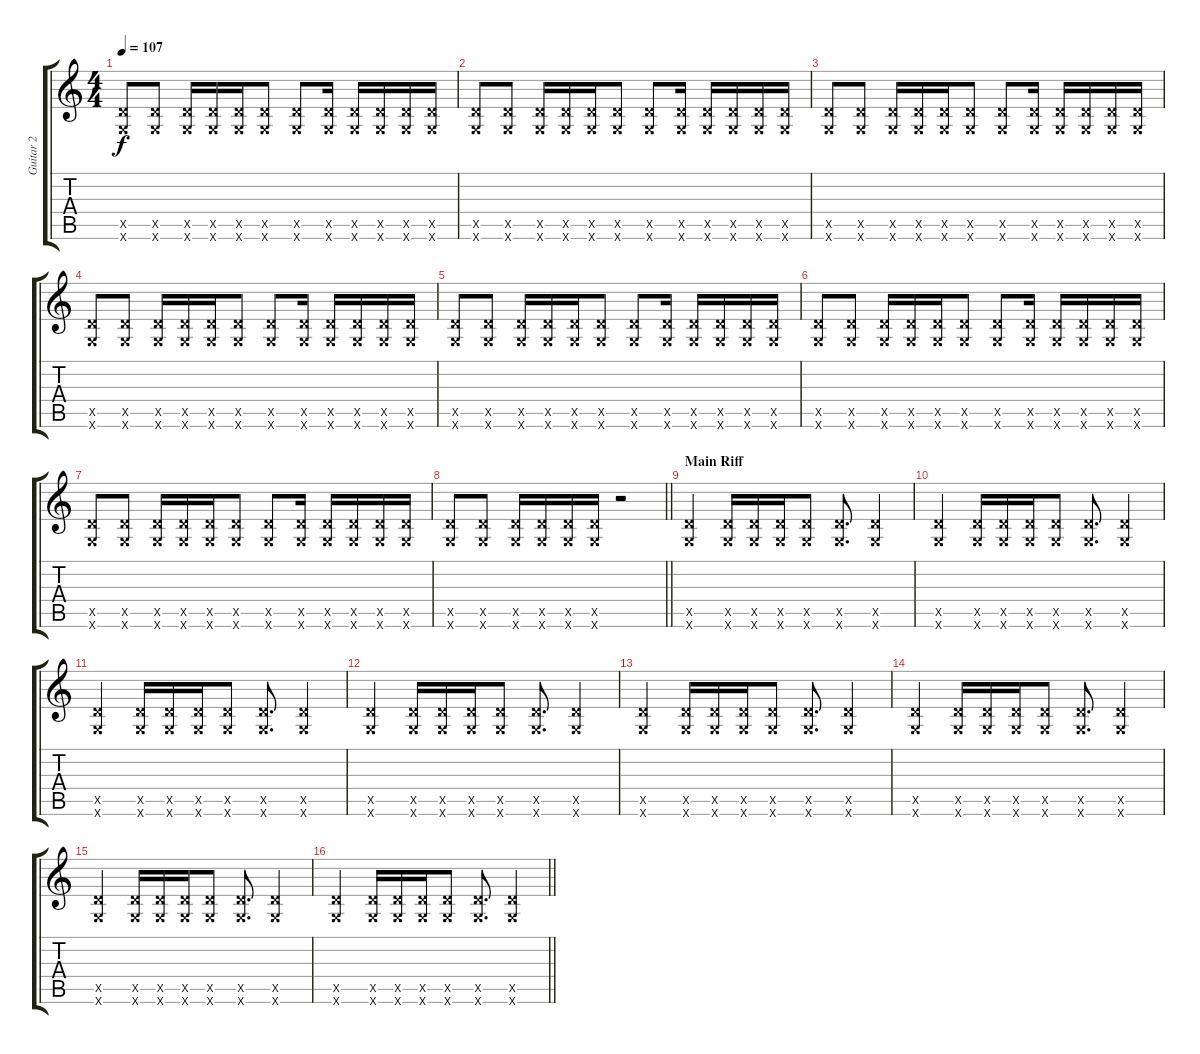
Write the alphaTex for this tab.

\track ("Guitar 2" "Guitar 2") {instrument electricguitarmuted}
\staff {score tabs}
\tuning (E4 B3 G3 D3 A2 E2) {hide}
\ts (4 4)
\tempo 107
\clef g2
\ks c
(5.5{x} 3.6{x}).8{dy f} (5.5{x} 3.6{x}).8 (5.5{x} 3.6{x}).16 (5.5{x} 3.6{x}).16 (5.5{x} 3.6{x}).16 (5.5{x} 3.6{x}).8 (5.5{x} 3.6{x}).8 (5.5{x} 3.6{x}).16 (5.5{x} 3.6{x}).16 (5.5{x} 3.6{x}).16 (5.5{x} 3.6{x}).16 (5.5{x} 3.6{x}).16 |
(5.5{x} 3.6{x}).8 (5.5{x} 3.6{x}).8 (5.5{x} 3.6{x}).16 (5.5{x} 3.6{x}).16 (5.5{x} 3.6{x}).16 (5.5{x} 3.6{x}).8 (5.5{x} 3.6{x}).8 (5.5{x} 3.6{x}).16 (5.5{x} 3.6{x}).16 (5.5{x} 3.6{x}).16 (5.5{x} 3.6{x}).16 (5.5{x} 3.6{x}).16 |
(5.5{x} 3.6{x}).8 (5.5{x} 3.6{x}).8 (5.5{x} 3.6{x}).16 (5.5{x} 3.6{x}).16 (5.5{x} 3.6{x}).16 (5.5{x} 3.6{x}).8 (5.5{x} 3.6{x}).8 (5.5{x} 3.6{x}).16 (5.5{x} 3.6{x}).16 (5.5{x} 3.6{x}).16 (5.5{x} 3.6{x}).16 (5.5{x} 3.6{x}).16 |
(5.5{x} 3.6{x}).8 (5.5{x} 3.6{x}).8 (5.5{x} 3.6{x}).16 (5.5{x} 3.6{x}).16 (5.5{x} 3.6{x}).16 (5.5{x} 3.6{x}).8 (5.5{x} 3.6{x}).8 (5.5{x} 3.6{x}).16 (5.5{x} 3.6{x}).16 (5.5{x} 3.6{x}).16 (5.5{x} 3.6{x}).16 (5.5{x} 3.6{x}).16 |
(5.5{x} 3.6{x}).8 (5.5{x} 3.6{x}).8 (5.5{x} 3.6{x}).16 (5.5{x} 3.6{x}).16 (5.5{x} 3.6{x}).16 (5.5{x} 3.6{x}).8 (5.5{x} 3.6{x}).8 (5.5{x} 3.6{x}).16 (5.5{x} 3.6{x}).16 (5.5{x} 3.6{x}).16 (5.5{x} 3.6{x}).16 (5.5{x} 3.6{x}).16 |
(5.5{x} 3.6{x}).8 (5.5{x} 3.6{x}).8 (5.5{x} 3.6{x}).16 (5.5{x} 3.6{x}).16 (5.5{x} 3.6{x}).16 (5.5{x} 3.6{x}).8 (5.5{x} 3.6{x}).8 (5.5{x} 3.6{x}).16 (5.5{x} 3.6{x}).16 (5.5{x} 3.6{x}).16 (5.5{x} 3.6{x}).16 (5.5{x} 3.6{x}).16 |
(5.5{x} 3.6{x}).8 (5.5{x} 3.6{x}).8 (5.5{x} 3.6{x}).16 (5.5{x} 3.6{x}).16 (5.5{x} 3.6{x}).16 (5.5{x} 3.6{x}).8 (5.5{x} 3.6{x}).8 (5.5{x} 3.6{x}).16 (5.5{x} 3.6{x}).16 (5.5{x} 3.6{x}).16 (5.5{x} 3.6{x}).16 (5.5{x} 3.6{x}).16 |
\barLineRight lightlight
(5.5{x} 3.6{x}).8 (5.5{x} 3.6{x}).8 (5.5{x} 3.6{x}).16 (5.5{x} 3.6{x}).16 (5.5{x} 3.6{x}).16 (5.5{x} 3.6{x}).16 r.2 |
\section ("" "Main Riff")
(5.5{x} 3.6{x}).4 (5.5{x} 3.6{x}).16 (5.5{x} 3.6{x}).16 (5.5{x} 3.6{x}).16 (5.5{x} 3.6{x}).8 (5.5{x} 3.6{x}).8{d} (5.5{x} 3.6{x}).4 |
(5.5{x} 3.6{x}).4 (5.5{x} 3.6{x}).16 (5.5{x} 3.6{x}).16 (5.5{x} 3.6{x}).16 (5.5{x} 3.6{x}).8 (5.5{x} 3.6{x}).8{d} (5.5{x} 3.6{x}).4 |
(5.5{x} 3.6{x}).4 (5.5{x} 3.6{x}).16 (5.5{x} 3.6{x}).16 (5.5{x} 3.6{x}).16 (5.5{x} 3.6{x}).8 (5.5{x} 3.6{x}).8{d} (5.5{x} 3.6{x}).4 |
(5.5{x} 3.6{x}).4 (5.5{x} 3.6{x}).16 (5.5{x} 3.6{x}).16 (5.5{x} 3.6{x}).16 (5.5{x} 3.6{x}).8 (5.5{x} 3.6{x}).8{d} (5.5{x} 3.6{x}).4 |
(5.5{x} 3.6{x}).4 (5.5{x} 3.6{x}).16 (5.5{x} 3.6{x}).16 (5.5{x} 3.6{x}).16 (5.5{x} 3.6{x}).8 (5.5{x} 3.6{x}).8{d} (5.5{x} 3.6{x}).4 |
(5.5{x} 3.6{x}).4 (5.5{x} 3.6{x}).16 (5.5{x} 3.6{x}).16 (5.5{x} 3.6{x}).16 (5.5{x} 3.6{x}).8 (5.5{x} 3.6{x}).8{d} (5.5{x} 3.6{x}).4 |
(5.5{x} 3.6{x}).4 (5.5{x} 3.6{x}).16 (5.5{x} 3.6{x}).16 (5.5{x} 3.6{x}).16 (5.5{x} 3.6{x}).8 (5.5{x} 3.6{x}).8{d} (5.5{x} 3.6{x}).4 |
\barLineRight lightlight
(5.5{x} 3.6{x}).4 (5.5{x} 3.6{x}).16 (5.5{x} 3.6{x}).16 (5.5{x} 3.6{x}).16 (5.5{x} 3.6{x}).8 (5.5{x} 3.6{x}).8{d} (5.5{x} 3.6{x}).4
